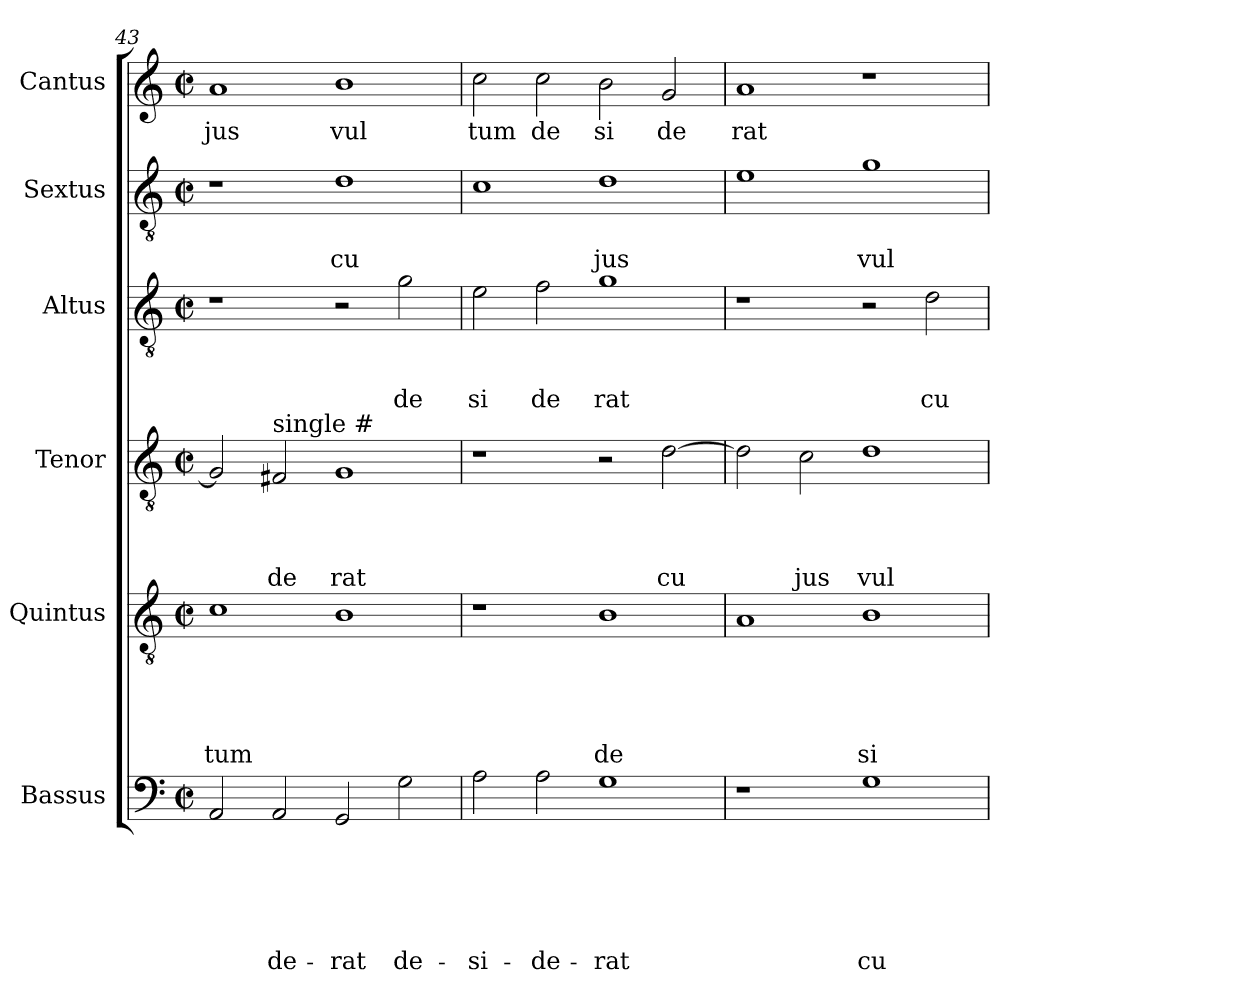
**kern	**text	**text	**text	**text	**text	**text	**kern	**text	**text	**text	**text	**text	**kern	**text	**text	**text	**text	**kern	**text	**text	**text	**kern	**text	**text	**kern	**text
*part6	*part6	*part6	*part6	*part6	*part6	*part6	*part5	*part5	*part5	*part5	*part5	*part5	*part4	*part4	*part4	*part4	*part4	*part3	*part3	*part3	*part3	*part2	*part2	*part2	*part1	*part1
*staff6	*staff6	*staff6	*staff6	*staff6	*staff6	*staff6	*staff5	*staff5	*staff5	*staff5	*staff5	*staff5	*staff4	*staff4	*staff4	*staff4	*staff4	*staff3	*staff3	*staff3	*staff3	*staff2	*staff2	*staff2	*staff1	*staff1
*I"Bassus	*	*	*	*	*	*	*I"Quintus	*	*	*	*	*	*I"Tenor	*	*	*	*	*I"Altus	*	*	*	*I"Sextus	*	*	*I"Cantus	*
*clefF4	*	*	*	*	*	*	*clefGv2	*	*	*	*	*	*clefGv2	*	*	*	*	*clefGv2	*	*	*	*clefGv2	*	*	*clefG2	*
*k[]	*	*	*	*	*	*	*k[]	*	*	*	*	*	*k[]	*	*	*	*	*k[]	*	*	*	*k[]	*	*	*k[]	*
*C:	*	*	*	*	*	*	*C:	*	*	*	*	*	*C:	*	*	*	*	*C:	*	*	*	*C:	*	*	*C:	*
*M2/2	*	*	*	*	*	*	*M2/2	*	*	*	*	*	*M2/2	*	*	*	*	*M2/2	*	*	*	*M2/2	*	*	*M2/2	*
*met(c|)	*	*	*	*	*	*	*met(c|)	*	*	*	*	*	*met(c|)	*	*	*	*	*met(c|)	*	*	*	*met(c|)	*	*	*met(c|)	*
=43	=43	=43	=43	=43	=43	=43	=43	=43	=43	=43	=43	=43	=43	=43	=43	=43	=43	=43	=43	=43	=43	=43	=43	=43	=43	=43
!	!	!	!	!	!	!	!	!	!	!	!	!LO:LY:b	!	!	!	!	!	!	!	!	!	!	!	!	!	!LO:LY:b
2AA/	.	.	.	.	.	.	1c	.	.	.	.	tum	2G/]	.	.	.	.	1r	.	.	.	1r	.	.	1a	jus
!	!	!	!	!	!	!	!	!	!	!	!	!	!LO:TX:a:t=single #	!	!	!	!	!	!	!	!	!	!	!	!	!
!	!	!	!	!	!	!LO:LY:b	!	!	!	!	!	!	!	!	!	!	!LO:LY:b	!	!	!	!	!	!	!	!	!
2AA/	.	.	.	.	.	-de-	.	.	.	.	.	.	2F#/	.	.	.	de	.	.	.	.	.	.	.	.	.
!	!	!	!	!	!	!LO:LY:b	!	!	!	!	!	!	!	!	!	!	!LO:LY:b	!	!	!	!	!	!	!LO:LY:b	!	!LO:LY:b
2GG/	.	.	.	.	.	-rat	1B	.	.	.	.	.	1G	.	.	.	rat	2r	.	.	.	1d	.	cu	1b	vul
!	!	!	!	!	!	!LO:LY:b	!	!	!	!	!	!	!	!	!	!	!	!	!	!	!LO:LY:b	!	!	!	!	!
2G\	.	.	.	.	.	de-	.	.	.	.	.	.	.	.	.	.	.	2g\	.	.	de	.	.	.	.	.
=44	=44	=44	=44	=44	=44	=44	=44	=44	=44	=44	=44	=44	=44	=44	=44	=44	=44	=44	=44	=44	=44	=44	=44	=44	=44	=44
!	!	!	!	!	!	!LO:LY:b	!	!	!	!	!	!	!	!	!	!	!	!	!	!	!LO:LY:b	!	!	!	!	!LO:LY:b
2A\	.	.	.	.	.	-si-	1r	.	.	.	.	.	1r	.	.	.	.	2e\	.	.	si	1c	.	.	2cc\	tum
!	!	!	!	!	!	!LO:LY:b	!	!	!	!	!	!	!	!	!	!	!	!	!	!	!LO:LY:b	!	!	!	!	!LO:LY:b
2A\	.	.	.	.	.	-de-	.	.	.	.	.	.	.	.	.	.	.	2f\	.	.	de	.	.	.	2cc\	de
!	!	!	!	!	!	!LO:LY:b	!	!	!	!	!	!LO:LY:b	!	!	!	!	!	!	!	!	!LO:LY:b	!	!	!LO:LY:b	!	!LO:LY:b
1G	.	.	.	.	.	-rat	1B	.	.	.	.	de	2r	.	.	.	.	1g	.	.	rat	1d	.	jus	2b\	si
!	!	!	!	!	!	!	!	!	!	!	!	!	!	!	!	!	!LO:LY:b	!	!	!	!	!	!	!	!	!LO:LY:b
.	.	.	.	.	.	.	.	.	.	.	.	.	[>2d\	.	.	.	cu	.	.	.	.	.	.	.	2g/	de
=45	=45	=45	=45	=45	=45	=45	=45	=45	=45	=45	=45	=45	=45	=45	=45	=45	=45	=45	=45	=45	=45	=45	=45	=45	=45	=45
!	!	!	!	!	!	!	!	!	!	!	!	!	!	!	!	!	!	!	!	!	!	!	!	!	!	!LO:LY:b
1r	.	.	.	.	.	.	1A	.	.	.	.	.	2d\]	.	.	.	.	1r	.	.	.	1e	.	.	1a	rat
!	!	!	!	!	!	!	!	!	!	!	!	!	!	!	!	!	!LO:LY:b	!	!	!	!	!	!	!	!	!
.	.	.	.	.	.	.	.	.	.	.	.	.	2c\	.	.	.	jus	.	.	.	.	.	.	.	.	.
!	!	!	!	!	!	!LO:LY:b	!	!	!	!	!	!LO:LY:b	!	!	!	!	!LO:LY:b	!	!	!	!	!	!	!LO:LY:b	!	!
1G	.	.	.	.	.	cu-	1B	.	.	.	.	si	1d	.	.	.	vul	2r	.	.	.	1g	.	vul	1r	.
!	!	!	!	!	!	!	!	!	!	!	!	!	!	!	!	!	!	!	!	!	!LO:LY:b	!	!	!	!	!
.	.	.	.	.	.	.	.	.	.	.	.	.	.	.	.	.	.	2d\	.	.	cu	.	.	.	.	.
=	=	=	=	=	=	=	=	=	=	=	=	=	=	=	=	=	=	=	=	=	=	=	=	=	=	=
*-	*-	*-	*-	*-	*-	*-	*-	*-	*-	*-	*-	*-	*-	*-	*-	*-	*-	*-	*-	*-	*-	*-	*-	*-	*-	*-
